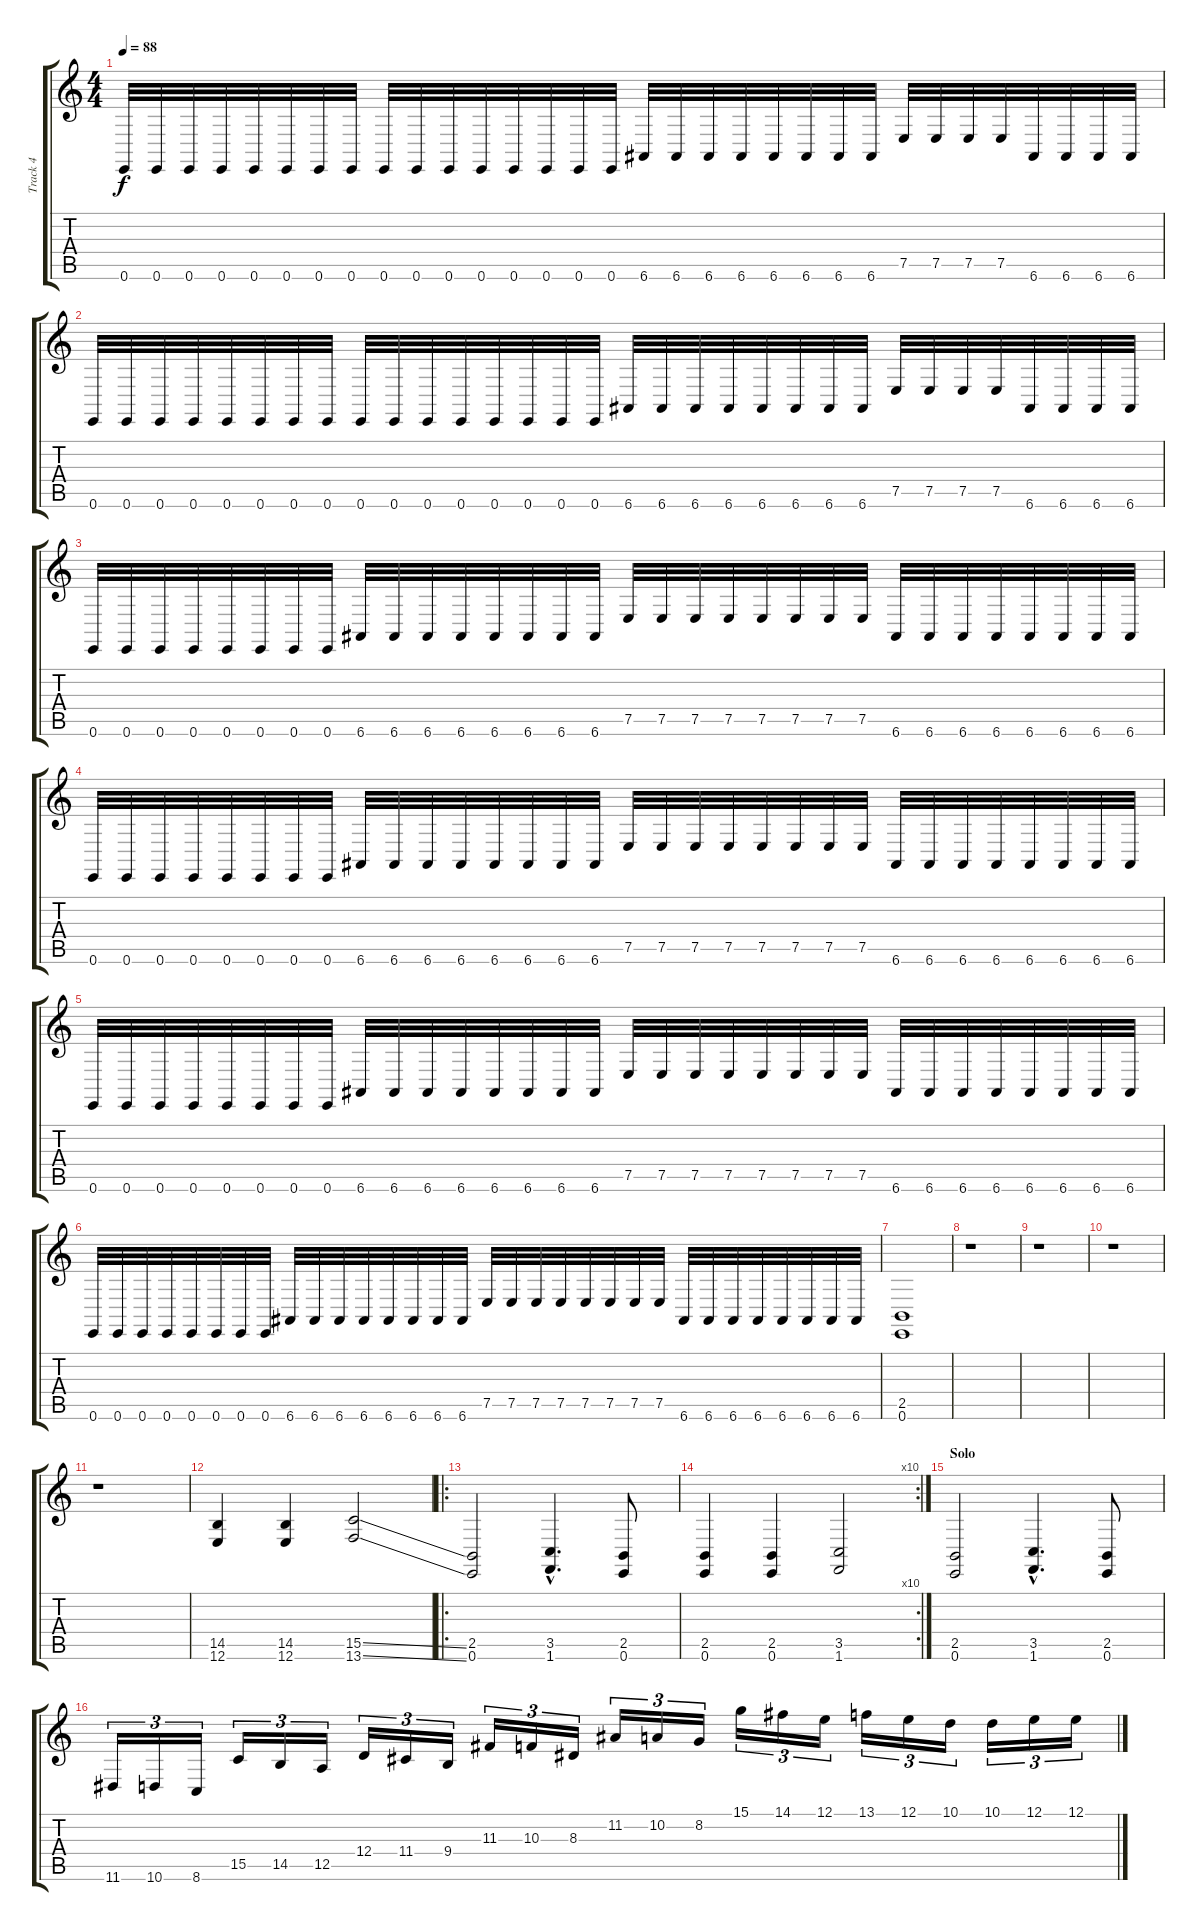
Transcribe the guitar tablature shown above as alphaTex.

\track ("Track 4" "Track 4") {instrument lead1square}
\staff {score tabs}
\tuning (E4 B3 G3 D3 A2 E2) {hide}
\ts (4 4)
\tempo 88
\clef g2
\ks c
0.6.32{dy f} 0.6.32 0.6.32 0.6.32 0.6.32 0.6.32 0.6.32 0.6.32 0.6.32 0.6.32 0.6.32 0.6.32 0.6.32 0.6.32 0.6.32 0.6.32 6.6.32 6.6.32 6.6.32 6.6.32 6.6.32 6.6.32 6.6.32 6.6.32 7.5.32 7.5.32 7.5.32 7.5.32 6.6.32 6.6.32 6.6.32 6.6.32 |
0.6.32 0.6.32 0.6.32 0.6.32 0.6.32 0.6.32 0.6.32 0.6.32 0.6.32 0.6.32 0.6.32 0.6.32 0.6.32 0.6.32 0.6.32 0.6.32 6.6.32 6.6.32 6.6.32 6.6.32 6.6.32 6.6.32 6.6.32 6.6.32 7.5.32 7.5.32 7.5.32 7.5.32 6.6.32 6.6.32 6.6.32 6.6.32 |
0.6.32 0.6.32 0.6.32 0.6.32 0.6.32 0.6.32 0.6.32 0.6.32 6.6.32 6.6.32 6.6.32 6.6.32 6.6.32 6.6.32 6.6.32 6.6.32 7.5.32 7.5.32 7.5.32 7.5.32 7.5.32 7.5.32 7.5.32 7.5.32 6.6.32 6.6.32 6.6.32 6.6.32 6.6.32 6.6.32 6.6.32 6.6.32 |
0.6.32 0.6.32 0.6.32 0.6.32 0.6.32 0.6.32 0.6.32 0.6.32 6.6.32 6.6.32 6.6.32 6.6.32 6.6.32 6.6.32 6.6.32 6.6.32 7.5.32 7.5.32 7.5.32 7.5.32 7.5.32 7.5.32 7.5.32 7.5.32 6.6.32 6.6.32 6.6.32 6.6.32 6.6.32 6.6.32 6.6.32 6.6.32 |
0.6.32 0.6.32 0.6.32 0.6.32 0.6.32 0.6.32 0.6.32 0.6.32 6.6.32 6.6.32 6.6.32 6.6.32 6.6.32 6.6.32 6.6.32 6.6.32 7.5.32 7.5.32 7.5.32 7.5.32 7.5.32 7.5.32 7.5.32 7.5.32 6.6.32 6.6.32 6.6.32 6.6.32 6.6.32 6.6.32 6.6.32 6.6.32 |
0.6.32 0.6.32 0.6.32 0.6.32 0.6.32 0.6.32 0.6.32 0.6.32 6.6.32 6.6.32 6.6.32 6.6.32 6.6.32 6.6.32 6.6.32 6.6.32 7.5.32 7.5.32 7.5.32 7.5.32 7.5.32 7.5.32 7.5.32 7.5.32 6.6.32 6.6.32 6.6.32 6.6.32 6.6.32 6.6.32 6.6.32 6.6.32 |
(2.5 0.6).1 |
r.1 |
r.1 |
r.1 |
r.1 |
(14.5 12.6).4 (14.5 12.6).4 (15.5{ss} 13.6{ss}).2 |
\ro
(2.5 0.6).2 (3.5{hac} 1.6{hac}).4{d} (2.5 0.6).8 |
\rc 10
(2.5 0.6).4 (2.5 0.6).4 (3.5 1.6).2 |
\section ("" "Solo")
(2.5 0.6).2 (3.5{hac} 1.6{hac}).4{d} (2.5 0.6).8 |
11.6.16{tu (3 2)} 10.6.16{tu (3 2)} 8.6.16{tu (3 2)} 15.5.16{tu (3 2)} 14.5.16{tu (3 2)} 12.5.16{tu (3 2)} 12.4.16{tu (3 2)} 11.4.16{tu (3 2)} 9.4.16{tu (3 2)} 11.3.16{tu (3 2)} 10.3.16{tu (3 2)} 8.3.16{tu (3 2)} 11.2.16{tu (3 2)} 10.2.16{tu (3 2)} 8.2.16{tu (3 2)} 15.1.16{tu (3 2)} 14.1.16{tu (3 2)} 12.1.16{tu (3 2)} 13.1.16{tu (3 2)} 12.1.16{tu (3 2)} 10.1.16{tu (3 2)} 10.1.16{tu (3 2)} 12.1.16{tu (3 2)} 12.1.16{tu (3 2)}
